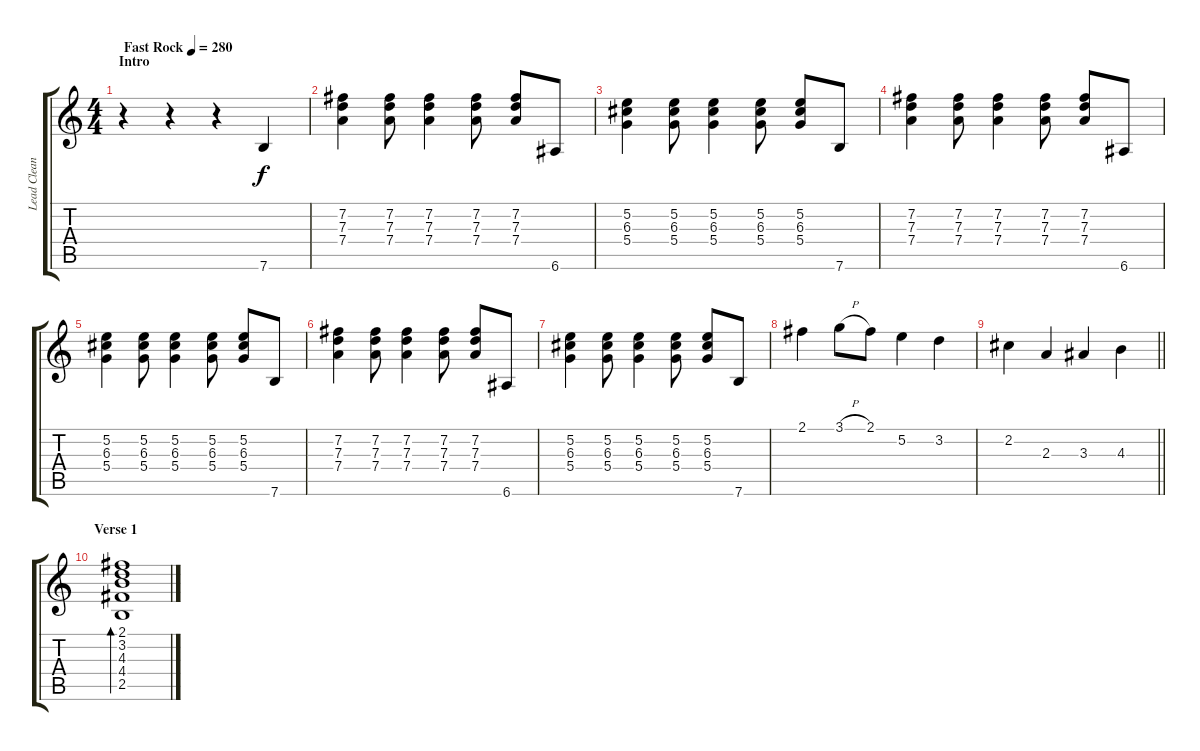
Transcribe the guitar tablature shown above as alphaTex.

\track ("Lead Clean" "Lead Clean") {instrument electricguitarclean}
\staff {score tabs}
\tuning (E4 B3 G3 D3 A2 E2) {hide}
\ts (4 4)
\section ("" "Intro")
\tempo (280 "Fast Rock")
\clef g2
\ks c
r.4{dy f instrument electricguitarclean} r.4 r.4 7.6.4 |
(7.2 7.3 7.4).4 (7.2 7.3 7.4).8 (7.2 7.3 7.4).4 (7.2 7.3 7.4).8 (7.2 7.3 7.4).8 6.6.8 |
(5.2 6.3 5.4).4 (5.2 6.3 5.4).8 (5.2 6.3 5.4).4 (5.2 6.3 5.4).8 (5.2 6.3 5.4).8 7.6.8 |
(7.2 7.3 7.4).4 (7.2 7.3 7.4).8 (7.2 7.3 7.4).4 (7.2 7.3 7.4).8 (7.2 7.3 7.4).8 6.6.8 |
(5.2 6.3 5.4).4 (5.2 6.3 5.4).8 (5.2 6.3 5.4).4 (5.2 6.3 5.4).8 (5.2 6.3 5.4).8 7.6.8 |
(7.2 7.3 7.4).4 (7.2 7.3 7.4).8 (7.2 7.3 7.4).4 (7.2 7.3 7.4).8 (7.2 7.3 7.4).8 6.6.8 |
(5.2 6.3 5.4).4 (5.2 6.3 5.4).8 (5.2 6.3 5.4).4 (5.2 6.3 5.4).8 (5.2 6.3 5.4).8 7.6.8 |
2.1.4 3.1{h}.8 2.1.8 5.2.4 3.2.4 |
\barLineRight lightlight
2.2.4 2.3.4 3.3.4 4.3.4 |
\section ("" "Verse 1")
(2.1 3.2 4.3 4.4 2.5).1{bd 480}
